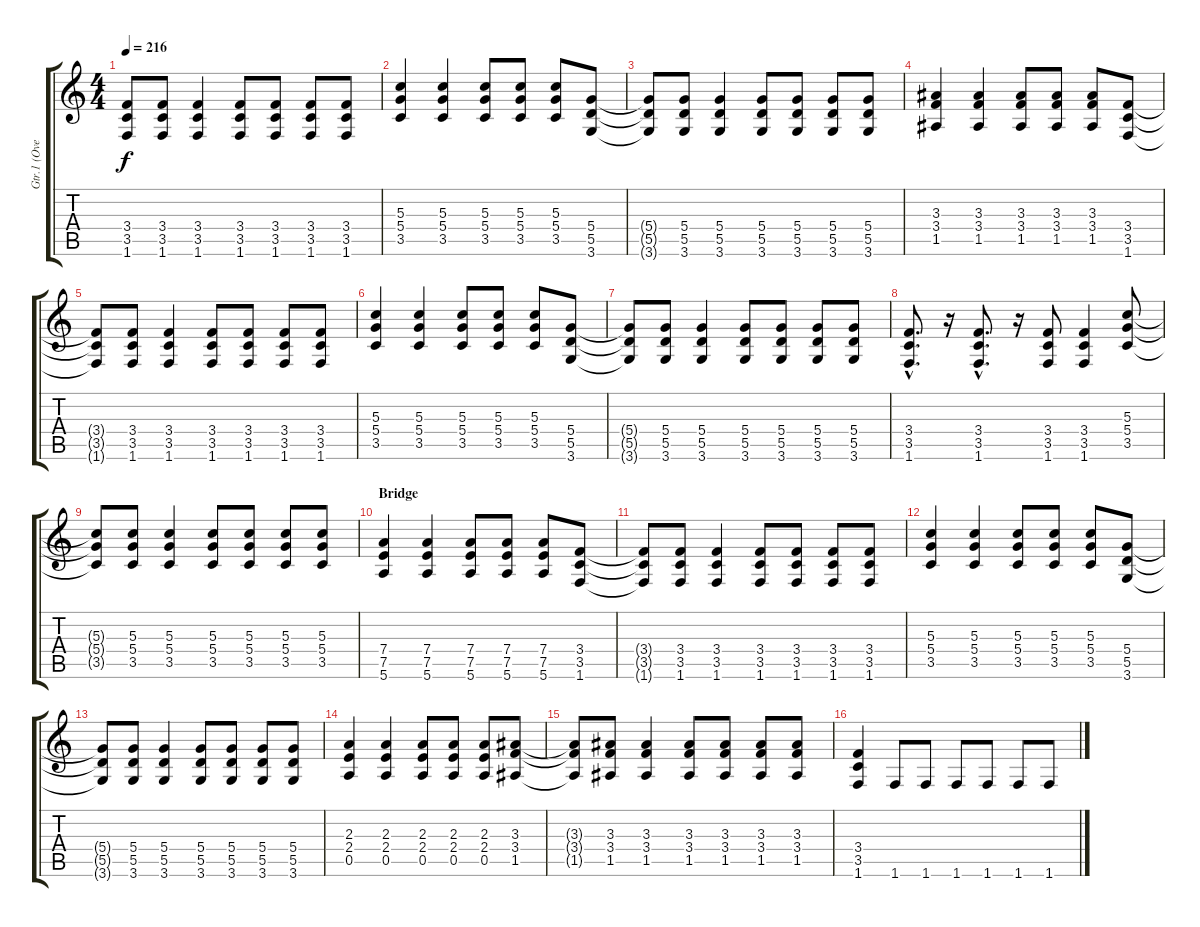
\track ("Gtr.1 (Overdriven)" "Gtr.1 (Ove") {instrument overdrivenguitar}
\staff {score tabs}
\tuning (E4 B3 G3 D3 A2 E2) {hide}
\ts (4 4)
\tempo 216
\clef g2
\ks c
(3.4{t} 3.5{t} 1.6{t}).8{dy f} (3.4 3.5 1.6).8 (3.4 3.5 1.6).4 (3.4 3.5 1.6).8 (3.4 3.5 1.6).8 (3.4 3.5 1.6).8 (3.4 3.5 1.6).8 |
(5.3 5.4 3.5).4 (5.3 5.4 3.5).4 (5.3 5.4 3.5).8 (5.3 5.4 3.5).8 (5.3 5.4 3.5).8 (5.4 5.5 3.6).8 |
(5.4{t} 5.5{t} 3.6{t}).8 (5.4 5.5 3.6).8 (5.4 5.5 3.6).4 (5.4 5.5 3.6).8 (5.4 5.5 3.6).8 (5.4 5.5 3.6).8 (5.4 5.5 3.6).8 |
(3.3 3.4 1.5).4 (3.3 3.4 1.5).4 (3.3 3.4 1.5).8 (3.3 3.4 1.5).8 (3.3 3.4 1.5).8 (3.4 3.5 1.6).8 |
(3.4{t} 3.5{t} 1.6{t}).8 (3.4 3.5 1.6).8 (3.4 3.5 1.6).4 (3.4 3.5 1.6).8 (3.4 3.5 1.6).8 (3.4 3.5 1.6).8 (3.4 3.5 1.6).8 |
(5.3 5.4 3.5).4 (5.3 5.4 3.5).4 (5.3 5.4 3.5).8 (5.3 5.4 3.5).8 (5.3 5.4 3.5).8 (5.4 5.5 3.6).8 |
(5.4{t} 5.5{t} 3.6{t}).8 (5.4 5.5 3.6).8 (5.4 5.5 3.6).4 (5.4 5.5 3.6).8 (5.4 5.5 3.6).8 (5.4 5.5 3.6).8 (5.4 5.5 3.6).8 |
(3.4{hac} 3.5{hac} 1.6{hac}).8{d} r.16 (3.4{hac} 3.5{hac} 1.6{hac}).8{d} r.16 (3.4 3.5 1.6).8 (3.4 3.5 1.6).4 (5.3 5.4 3.5).8 |
(5.3{t} 5.4{t} 3.5{t}).8 (5.3 5.4 3.5).8 (5.3 5.4 3.5).4 (5.3 5.4 3.5).8 (5.3 5.4 3.5).8 (5.3 5.4 3.5).8 (5.3 5.4 3.5).8 |
\section ("" "Bridge")
(7.4 7.5 5.6).4 (7.4 7.5 5.6).4 (7.4 7.5 5.6).8 (7.4 7.5 5.6).8 (7.4 7.5 5.6).8 (3.4 3.5 1.6).8 |
(3.4{t} 3.5{t} 1.6{t}).8 (3.4 3.5 1.6).8 (3.4 3.5 1.6).4 (3.4 3.5 1.6).8 (3.4 3.5 1.6).8 (3.4 3.5 1.6).8 (3.4 3.5 1.6).8 |
(5.3 5.4 3.5).4 (5.3 5.4 3.5).4 (5.3 5.4 3.5).8 (5.3 5.4 3.5).8 (5.3 5.4 3.5).8 (5.4 5.5 3.6).8 |
(5.4{t} 5.5{t} 3.6{t}).8 (5.4 5.5 3.6).8 (5.4 5.5 3.6).4 (5.4 5.5 3.6).8 (5.4 5.5 3.6).8 (5.4 5.5 3.6).8 (5.4 5.5 3.6).8 |
(2.3 2.4 0.5).4 (2.3 2.4 0.5).4 (2.3 2.4 0.5).8 (2.3 2.4 0.5).8 (2.3 2.4 0.5).8 (3.3 3.4 1.5).8 |
(3.3{t} 3.4{t} 1.5{t}).8 (3.3 3.4 1.5).8 (3.3 3.4 1.5).4 (3.3 3.4 1.5).8 (3.3 3.4 1.5).8 (3.3 3.4 1.5).8 (3.3 3.4 1.5).8 |
(3.4 3.5 1.6).4 1.6.8 1.6.8 1.6.8 1.6.8 1.6.8 1.6.8
